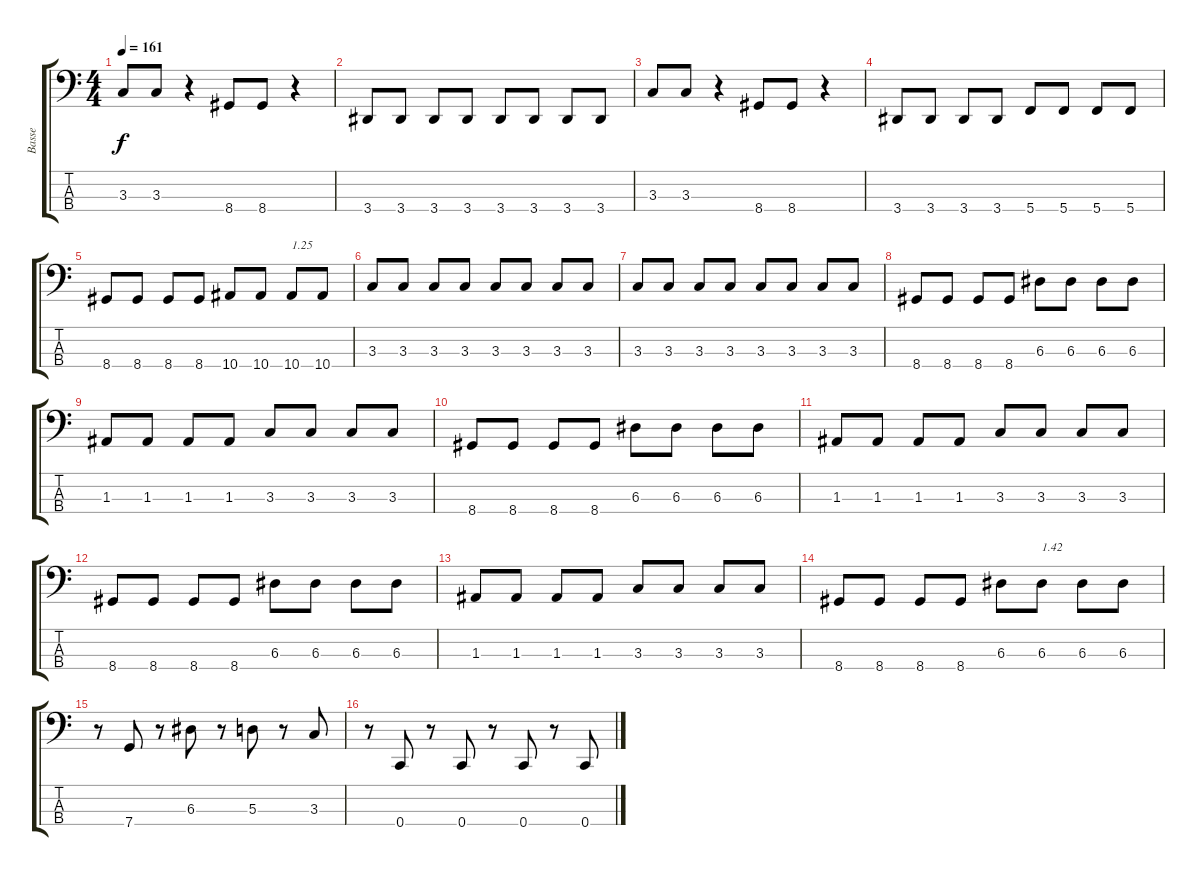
\track ("Basse" "Basse") {instrument electricbassfinger}
\staff {score tabs}
\tuning (G2 D2 A1 C1) {hide}
\ts (4 4)
\tempo 161
\clef f4
\ks c
3.3.8{dy f} 3.3.8 r.4 8.4.8 8.4.8 r.4 |
3.4.8 3.4.8 3.4.8 3.4.8 3.4.8 3.4.8 3.4.8 3.4.8 |
3.3.8 3.3.8 r.4 8.4.8 8.4.8 r.4 |
3.4.8 3.4.8 3.4.8 3.4.8 5.4.8 5.4.8 5.4.8 5.4.8 |
8.4.8 8.4.8 8.4.8 8.4.8 10.4.8 10.4.8 10.4.8{txt "1.25"} 10.4.8 |
3.3.8 3.3.8 3.3.8 3.3.8 3.3.8 3.3.8 3.3.8 3.3.8 |
3.3.8 3.3.8 3.3.8 3.3.8 3.3.8 3.3.8 3.3.8 3.3.8 |
8.4.8 8.4.8 8.4.8 8.4.8 6.3.8 6.3.8 6.3.8 6.3.8 |
1.3.8 1.3.8 1.3.8 1.3.8 3.3.8 3.3.8 3.3.8 3.3.8 |
8.4.8 8.4.8 8.4.8 8.4.8 6.3.8 6.3.8 6.3.8 6.3.8 |
1.3.8 1.3.8 1.3.8 1.3.8 3.3.8 3.3.8 3.3.8 3.3.8 |
8.4.8 8.4.8 8.4.8 8.4.8 6.3.8 6.3.8 6.3.8 6.3.8 |
1.3.8 1.3.8 1.3.8 1.3.8 3.3.8 3.3.8 3.3.8 3.3.8 |
8.4.8 8.4.8 8.4.8 8.4.8 6.3.8 6.3.8{txt "1.42"} 6.3.8 6.3.8 |
r.8 7.4.8 r.8 6.3.8 r.8 5.3.8 r.8 3.3.8 |
r.8 0.4.8 r.8 0.4.8 r.8 0.4.8 r.8 0.4.8
